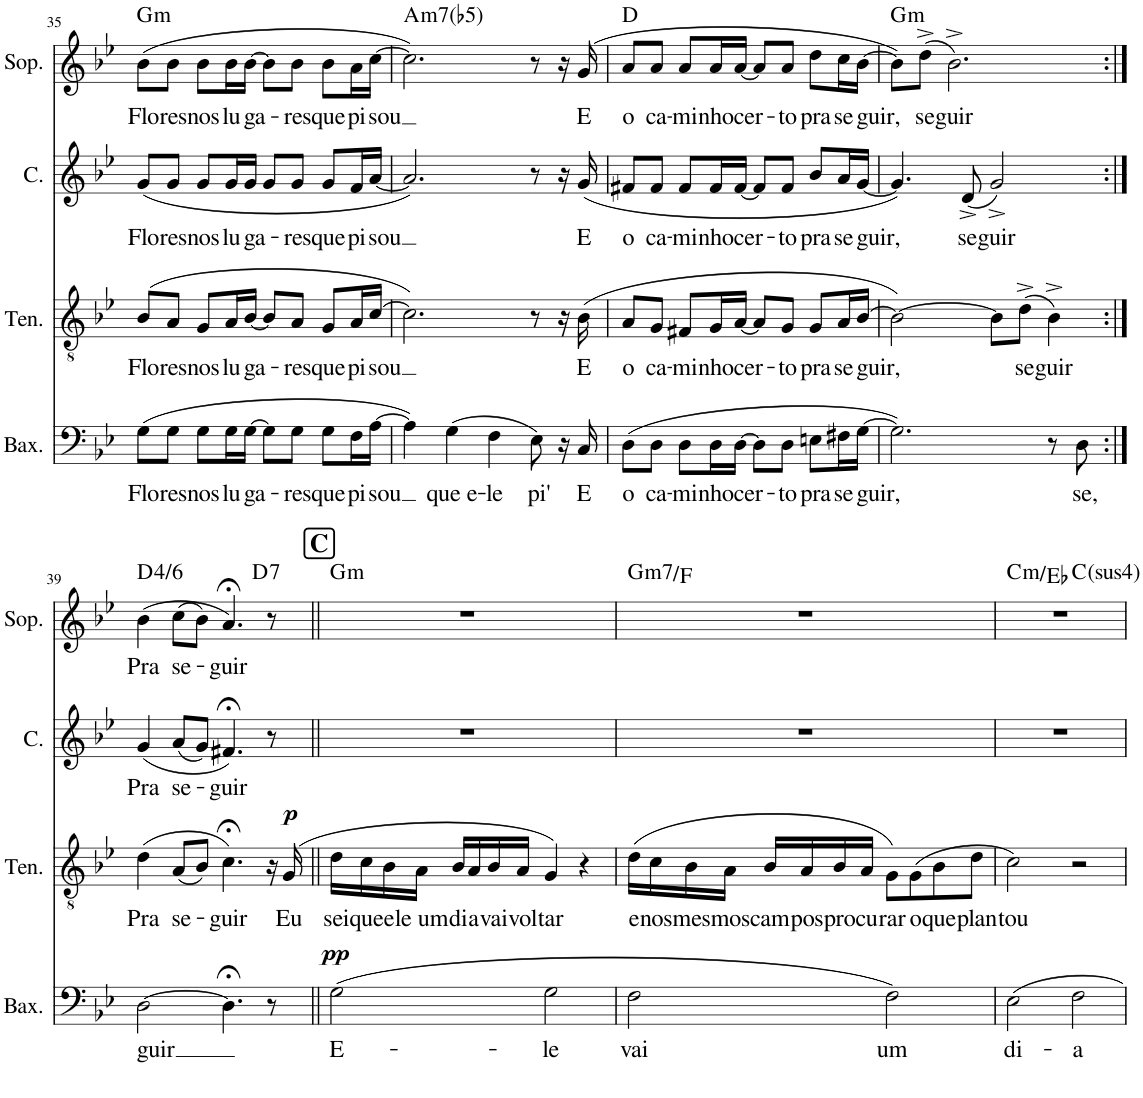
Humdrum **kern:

**kern	**text	**dynam	**kern	**text	**dynam	**kern	**text	**kern	**text	**harte
*part4	*part4	*part4	*part3	*part3	*part3	*part2	*part2	*part1	*part1	*part1
*staff4	*staff4	*staff4	*staff3	*staff3	*staff3	*staff2	*staff2	*staff1	*staff1	*
*I"Baixo	*	*	*I"Tenor	*	*	*I"Contralto	*	*I"Soprano	*	*
*I'Bax.	*	*	*I'Ten.	*	*	*I'C.	*	*I'Sop.	*	*
!!LO:PB:g=z
*clefF4	*	*	*clefGv2	*	*	*clefG2	*	*clefG2	*	*
*k[b-e-]	*	*	*k[b-e-]	*	*	*k[b-e-]	*	*k[b-e-]	*	*
*M4/4	*	*	*M4/4	*	*	*M4/4	*	*M4/4	*	*
=35	=35	=35	=35	=35	=35	=35	=35	=35	=35	=35
!	!LO:LY:b	!	!	!LO:LY:b	!	!	!LO:LY:b	!	!LO:LY:b	!LO:H:kt=m
(8G\L	Flo-	.	(8B-/L	Flo-	.	(8g/L	Flo-	(8b-\L	Flo-	G:min
!	!LO:LY:b	!	!	!LO:LY:b	!	!	!LO:LY:b	!	!LO:LY:b	!
8G\J	-res	.	8A/J	-res	.	8g/J	-res	8b-\J	-res	.
!	!LO:LY:b	!	!	!LO:LY:b	!	!	!LO:LY:b	!	!LO:LY:b	!
8G\L	nos	.	8G/L	nos	.	8g/L	nos	8b-\L	nos	.
!	!LO:LY:b	!	!	!LO:LY:b	!	!	!LO:LY:b	!	!LO:LY:b	!
16G\L	lu-	.	16A/L	lu-	.	16g/L	lu-	16b-\L	lu-	.
!	!LO:LY:b	!	!	!LO:LY:b	!	!	!LO:LY:b	!	!LO:LY:b	!
[16G\JJ	-ga-	.	[16B-/JJ	-ga-	.	16g/JJ	-ga-	[16b-\JJ	-ga-	.
8G\L]	.	.	8B-/L]	.	.	8g/L	.	8b-\L]	.	.
!	!LO:LY:b	!	!	!LO:LY:b	!	!	!LO:LY:b	!	!LO:LY:b	!
8G\J	-res	.	8A/J	-res	.	8g/J	-res	8b-\J	-res	.
!	!LO:LY:b	!	!	!LO:LY:b	!	!	!LO:LY:b	!	!LO:LY:b	!
8G\L	que	.	8G/L	que	.	8g/L	que	8b-\L	que	.
!	!LO:LY:b	!	!	!LO:LY:b	!	!	!LO:LY:b	!	!LO:LY:b	!
16F\L	pi-	.	16A/L	pi-	.	16f/L	pi-	16a\L	pi-	.
!	!LO:LY:b	!	!	!LO:LY:b	!	!	!LO:LY:b	!	!LO:LY:b	!
[16A\JJ	-sou	.	[16c/JJ	-sou	.	[16a/JJ	-sou	[16cc\JJ	-sou	.
=36	=36	=36	=36	=36	=36	=36	=36	=36	=36	=36
!	!	!	!	!	!	!	!	!	!	!LO:H:kt=m7(b5)
4A\])	.	.	2.c\])	.	.	2.a/])	.	2.cc\])	.	A:hdim7
!	!LO:LY:b	!	!	!	!	!	!	!	!	!
(4G\	que e-	.	.	.	.	.	.	.	.	.
!	!LO:LY:b	!	!	!	!	!	!	!	!	!
4F\	-le	.	.	.	.	.	.	.	.	.
!	!LO:LY:b	!	!	!	!	!	!	!	!	!
8E-\)	pi'	.	8r	.	.	8r	.	8r	.	.
16r	.	.	16r	.	.	16r	.	16r	.	.
!	!LO:LY:b	!	!	!LO:LY:b	!	!	!LO:LY:b	!	!LO:LY:b	!
16C/	E	.	(16B-\	E	.	(16g/	E	(16g/	E	.
=37	=37	=37	=37	=37	=37	=37	=37	=37	=37	=37
!	!LO:LY:b	!	!	!LO:LY:b	!	!	!LO:LY:b	!	!LO:LY:b	!
(8D\L	o	.	8A/L	o	.	8f#X/L	o	8a/L	o	D:maj
!	!LO:LY:b	!	!	!LO:LY:b	!	!	!LO:LY:b	!	!LO:LY:b	!
8D\J	ca-	.	8G/J	ca-	.	8f#/J	ca-	8a/J	ca-	.
!	!LO:LY:b	!	!	!LO:LY:b	!	!	!LO:LY:b	!	!LO:LY:b	!
8D\L	-mi-	.	8F#X/L	-mi-	.	8f#/L	-mi-	8a/L	-mi-	.
!	!LO:LY:b	!	!	!LO:LY:b	!	!	!LO:LY:b	!	!LO:LY:b	!
16D\L	-nho	.	16G/L	-nho	.	16f#/L	-nho	16a/L	-nho	.
!	!LO:LY:b	!	!	!LO:LY:b	!	!	!LO:LY:b	!	!LO:LY:b	!
[16D\JJ	cer-	.	[16A/JJ	cer-	.	[16f#/JJ	cer-	[16a/JJ	cer-	.
8D\L]	.	.	8A/L]	.	.	8f#/L]	.	8a/L]	.	.
!	!LO:LY:b	!	!	!LO:LY:b	!	!	!LO:LY:b	!	!LO:LY:b	!
8D\J	-to	.	8G/J	-to	.	8f#/J	-to	8a/J	-to	.
!	!LO:LY:b	!	!	!LO:LY:b	!	!	!LO:LY:b	!	!LO:LY:b	!
8En\L	pra	.	8G/L	pra	.	8b-/L	pra	8dd\L	pra	.
!	!LO:LY:b	!	!	!LO:LY:b	!	!	!LO:LY:b	!	!LO:LY:b	!
16F#X\L	se-	.	16A/L	se-	.	16a/L	se-	16cc\L	se-	.
!	!LO:LY:b	!	!	!LO:LY:b	!	!	!LO:LY:b	!	!LO:LY:b	!
[16G\JJ	-guir,	.	[16B-/JJ	-guir,	.	[16g/JJ	-guir,	[16b-\JJ	-guir,	.
=38	=38	=38	=38	=38	=38	=38	=38	=38	=38	=38
!	!	!	!	!	!	!	!	!	!	!LO:H:kt=m
2.G\])	.	.	2B-\_)	.	.	4.g/])	.	8b-\L])	.	G:min
!	!	!	!	!	!	!	!	!	!LO:LY:b	!
.	.	.	.	.	.	.	.	(8dd^\J	se-	.
!	!	!	!	!	!	!	!	!	!LO:LY:b	!
.	.	.	.	.	.	.	.	2.b-^\)	-guir	.
!	!	!	!	!	!	!	!LO:LY:b	!	!	!
.	.	.	.	.	.	(8d^/	se-	.	.	.
!	!	!	!	!	!	!	!LO:LY:b	!	!	!
.	.	.	8B-\L]	.	.	2g^/)	-guir	.	.	.
!	!	!	!	!LO:LY:b	!	!	!	!	!	!
.	.	.	(8d^\J	se-	.	.	.	.	.	.
!	!	!	!	!LO:LY:b	!	!	!	!	!	!
8r	.	.	4B-^\)	-guir	.	.	.	.	.	.
!	!LO:LY:b	!	!	!	!	!	!	!	!	!
8D\	se,	.	.	.	.	.	.	.	.	.
!!LO:LB:g=z
=39:|!	=39:|!	=39:|!	=39:|!	=39:|!	=39:|!	=39:|!	=39:|!	=39:|!	=39:|!	=39:|!
!	!LO:LY:b	!	!	!LO:LY:b	!	!	!LO:LY:b	!	!LO:LY:b	!LO:H:kt=4/6
*	*	*	*	*	*	*	*	*^	*	*
[2D\	guir	.	(4d\	Pra	.	(4g/	Pra	(4b-\	2.ryy	Pra	D:maj
!	!	!	!	!LO:LY:b	!	!	!LO:LY:b	!	!	!LO:LY:b	!
.	.	.	(8A/L	se-	.	(8a/L	se-	(8cc\L	.	se-	.
.	.	.	8B-/J)	.	.	8g/J)	.	8b-\J)	.	.	.
!	!	!	!	!LO:LY:b	!	!	!LO:LY:b	!	!	!LO:LY:b	!
4.D;<\]	.	.	4.c;<\)	-guir	.	4.f#X;</)	-guir	4.a;</)	.	-guir	.
!	!	!	!	!	!	!	!	!	!	!	!LO:H:kt=7
.	.	.	.	.	.	.	.	.	4ryy	.	D:7
8r	.	.	16r	.	.	8r	.	8r	.	.	.
!	!	!	!	!LO:LY:b	!LO:DY:a	!	!	!	!	!	!
.	.	.	(>16G/	Eu	p	.	.	.	.	.	.
!!LO:REH:place=s1:a:B:cj:fs=14:t=C
=40||	=40||	=40||	=40||	=40||	=40||	=40||	=40||	=40||	=40||	=40||	=40||
!	!LO:LY:b	!LO:DY:a	!	!LO:LY:b	!	!	!	!	!	!	!LO:H:kt=m
*	*	*	*	*	*	*	*	*v	*v	*	*
(2G\	E-	pp	16d\LL	sei	.	1r	.	1r	.	G:min
!	!	!	!	!LO:LY:b	!	!	!	!	!	!
.	.	.	16c\	que	.	.	.	.	.	.
!	!	!	!	!LO:LY:b	!	!	!	!	!	!
.	.	.	16B-\	e-	.	.	.	.	.	.
!	!	!	!	!LO:LY:b	!	!	!	!	!	!
.	.	.	16A\JJ	-le um	.	.	.	.	.	.
!	!	!	!	!LO:LY:b	!	!	!	!	!	!
.	.	.	16B-/LL	di-	.	.	.	.	.	.
!	!	!	!	!LO:LY:b	!	!	!	!	!	!
.	.	.	16A/	-a	.	.	.	.	.	.
!	!	!	!	!LO:LY:b	!	!	!	!	!	!
.	.	.	16B-/	vai	.	.	.	.	.	.
!	!	!	!	!LO:LY:b	!	!	!	!	!	!
.	.	.	16A/JJ	vol-	.	.	.	.	.	.
!	!LO:LY:b	!	!	!LO:LY:b	!	!	!	!	!	!
2G\	-le	.	4G/)	-tar	.	.	.	.	.	.
.	.	.	4r	.	.	.	.	.	.	.
=41	=41	=41	=41	=41	=41	=41	=41	=41	=41	=41
!	!LO:LY:b	!	!	!LO:LY:b	!	!	!	!	!	!LO:H:kt=m7
2F\	vai	.	(16d\LL	e	.	1r	.	1r	.	G:min7/b7
!	!	!	!	!LO:LY:b	!	!	!	!	!	!
.	.	.	16c\	nos	.	.	.	.	.	.
!	!	!	!	!LO:LY:b	!	!	!	!	!	!
.	.	.	16B-\	mes-	.	.	.	.	.	.
!	!	!	!	!LO:LY:b	!	!	!	!	!	!
.	.	.	16A\JJ	-mos	.	.	.	.	.	.
!	!	!	!	!LO:LY:b	!	!	!	!	!	!
.	.	.	16B-/LL	cam-	.	.	.	.	.	.
!	!	!	!	!LO:LY:b	!	!	!	!	!	!
.	.	.	16A/	-pos	.	.	.	.	.	.
!	!	!	!	!LO:LY:b	!	!	!	!	!	!
.	.	.	16B-/	pro-	.	.	.	.	.	.
!	!	!	!	!LO:LY:b	!	!	!	!	!	!
.	.	.	16A/JJ	-cu-	.	.	.	.	.	.
!	!LO:LY:b	!	!	!LO:LY:b	!	!	!	!	!	!
2F\)	um	.	8G\L)	-rar	.	.	.	.	.	.
!	!	!	!	!LO:LY:b	!	!	!	!	!	!
.	.	.	(8G\	o	.	.	.	.	.	.
!	!	!	!	!LO:LY:b	!	!	!	!	!	!
.	.	.	8B-\	que	.	.	.	.	.	.
!	!	!	!	!LO:LY:b	!	!	!	!	!	!
.	.	.	8d\J	plan-	.	.	.	.	.	.
=42	=42	=42	=42	=42	=42	=42	=42	=42	=42	=42
!	!LO:LY:b	!	!	!LO:LY:b	!	!	!	!	!	!LO:H:kt=m
*	*	*	*	*	*	*	*	*^	*	*
2E-\	di-	.	2c\)	-tou	.	1r	.	1r	2ryy	.	C:min/b3
!	!LO:LY:b	!	!	!	!	!	!	!	!	!	!LO:H:kt=4
2F\	-a	.	2r	.	.	.	.	.	2ryy	.	C:sus4
*	*	*	*	*	*	*	*	*v	*v	*	*
=	=	=	=	=	=	=	=	=	=	=
*-	*-	*-	*-	*-	*-	*-	*-	*-	*-	*-
